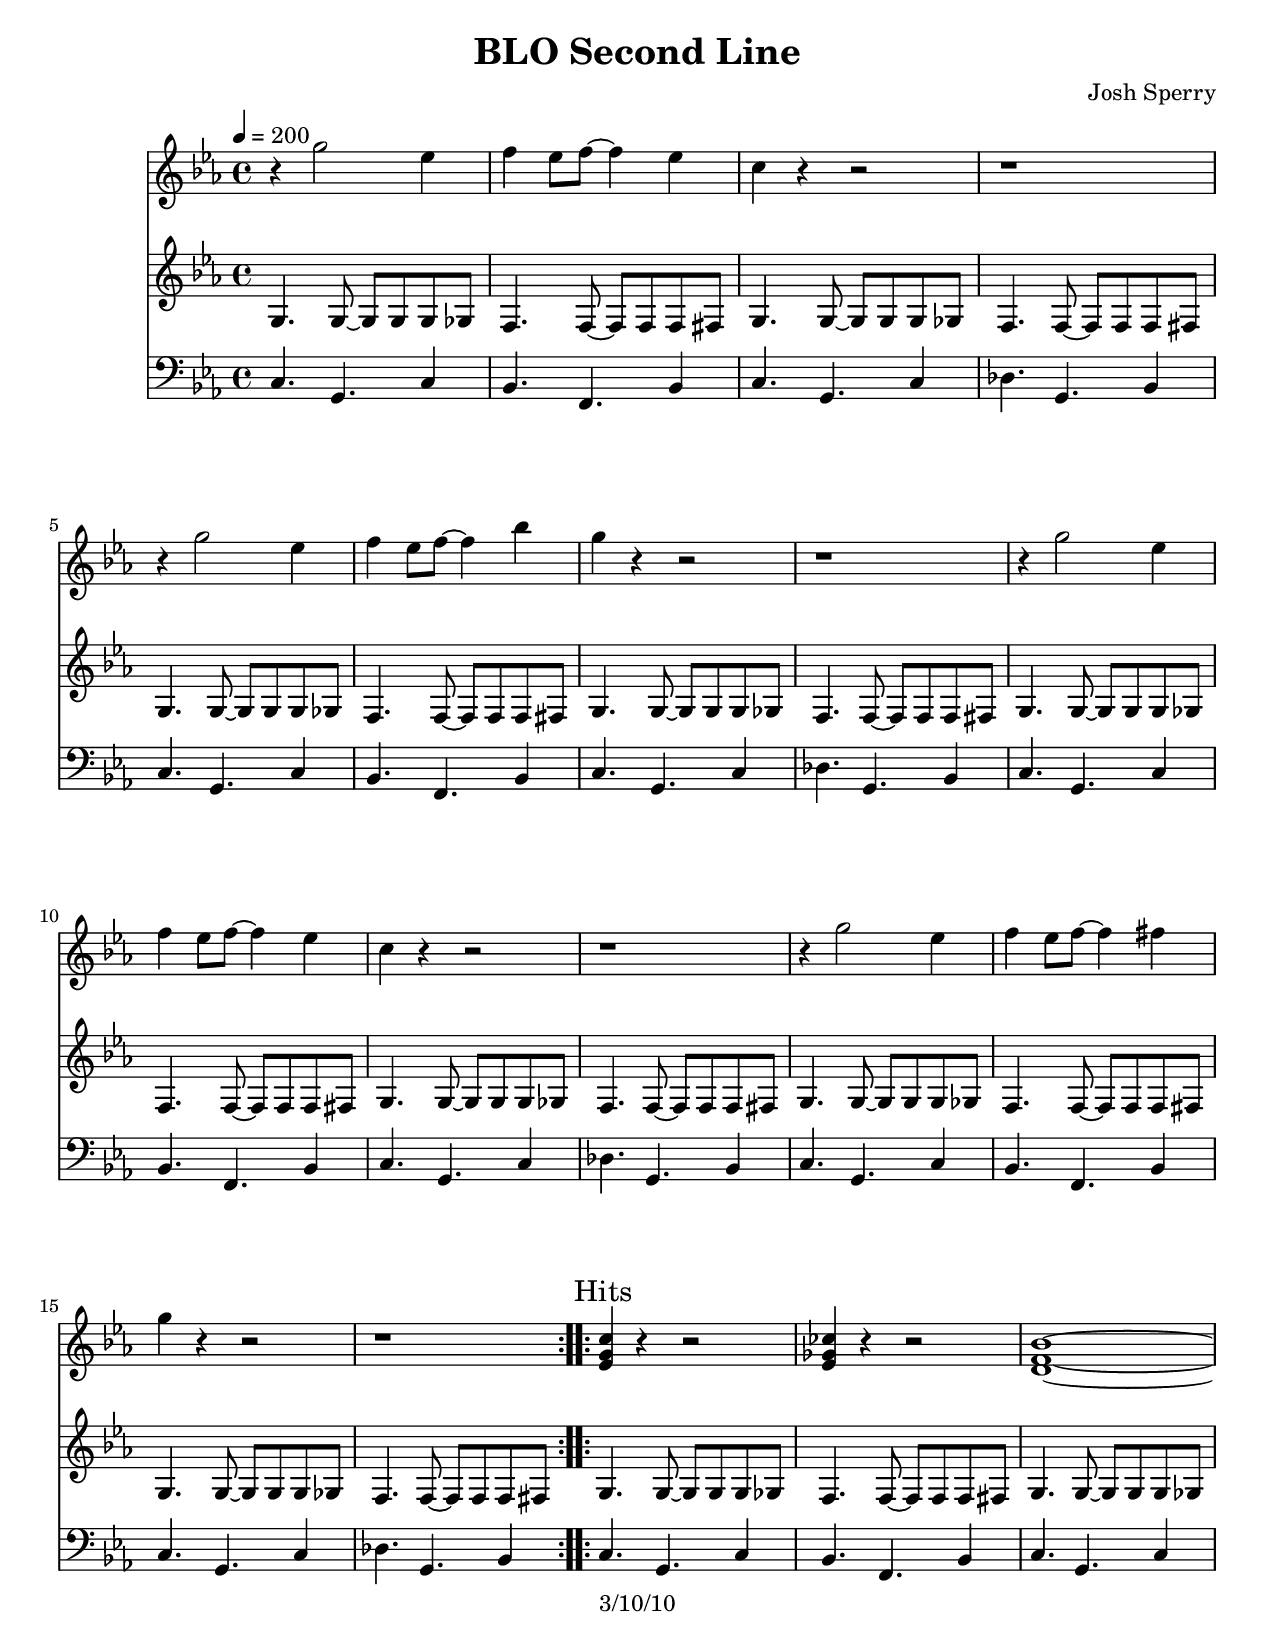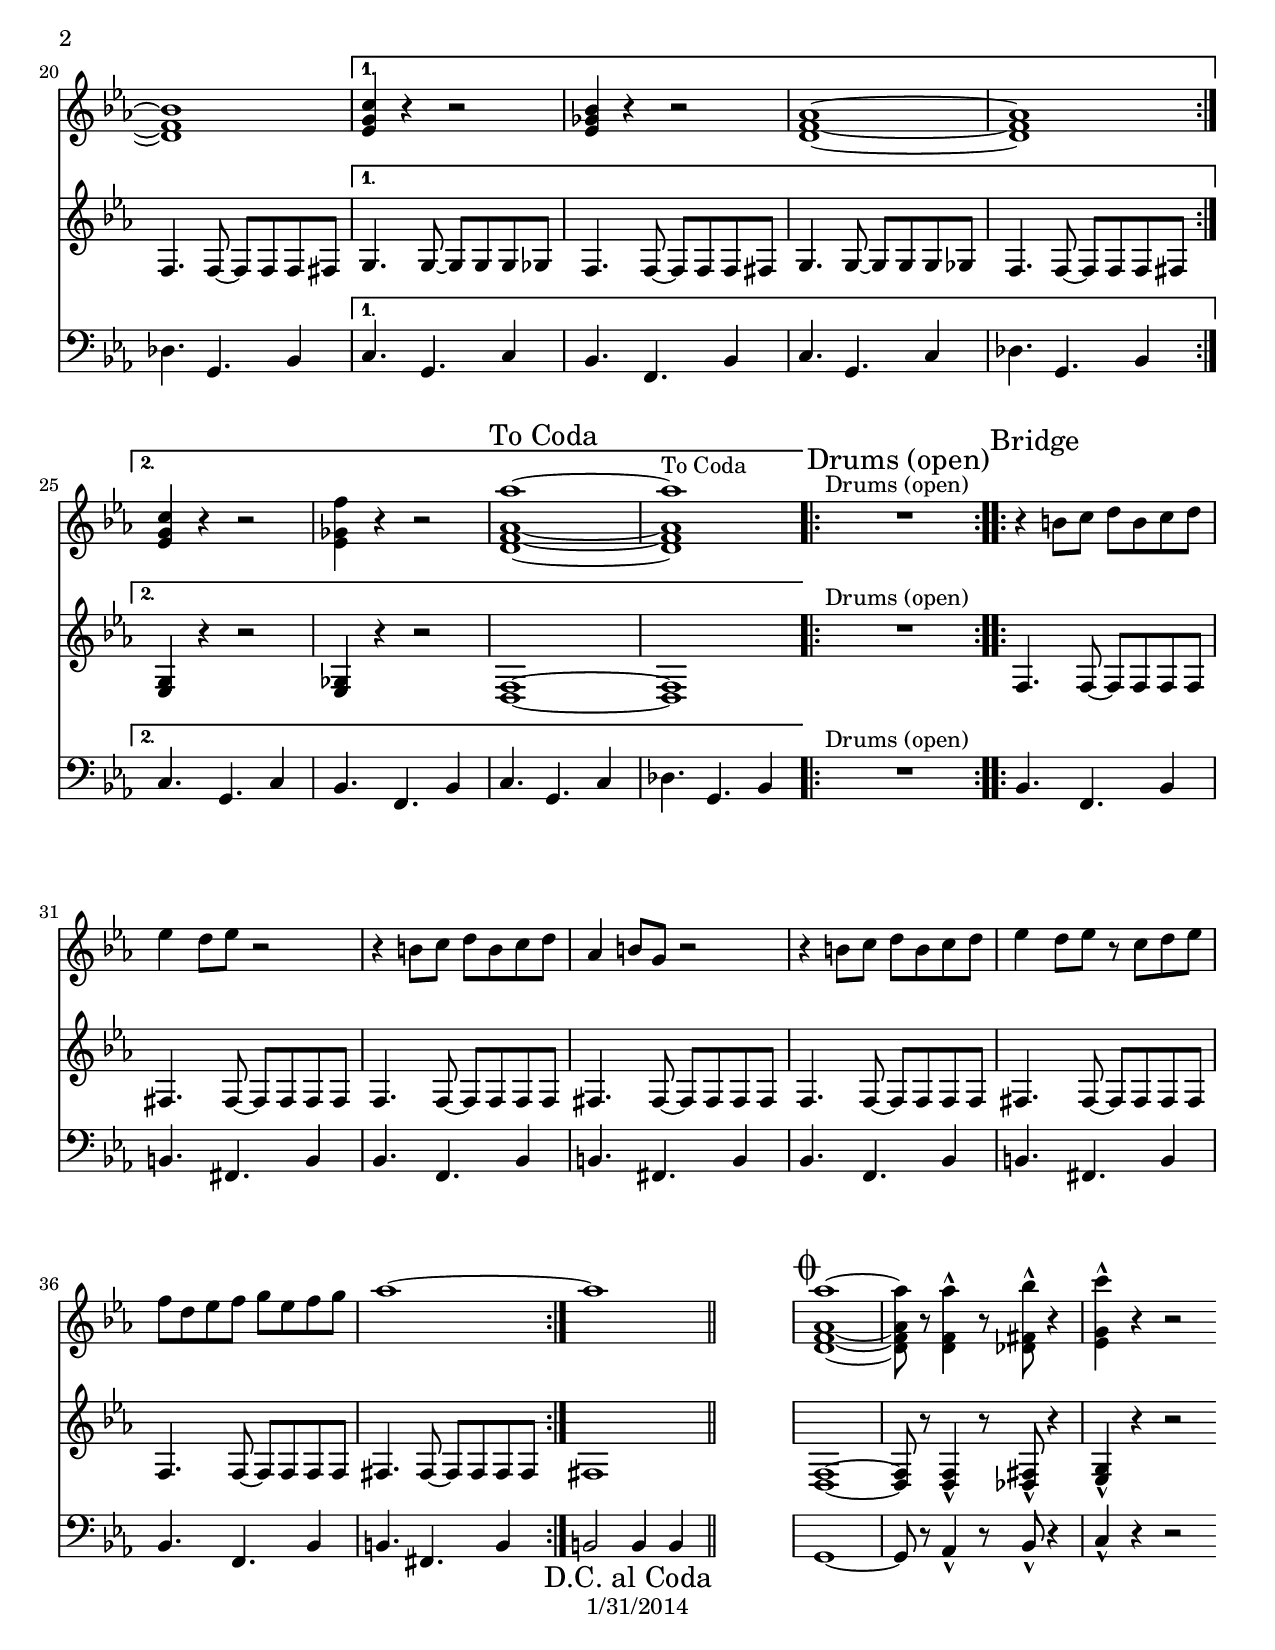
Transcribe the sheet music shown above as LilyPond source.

\version "2.12.1"

\header { 
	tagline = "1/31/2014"
	title = "BLO Second Line"
	composer = "Josh Sperry"
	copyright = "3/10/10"
	}
%description:Composed by BLO member Josh Sperry. Combines influences of the New Orleans Second Line and Eastern European street bands, particularly Roma influences.  Others hear some mambo (Tito Rodriguez and Horace Silver) influences as well.

%place before mark to position it at bottom right
markdownright = { \once \override Score.RehearsalMark #'break-visibility = #begin-of-line-invisible \once \override Score.RehearsalMark #'self-alignment-X = #RIGHT \once \override Score.RehearsalMark #'direction = #DOWN }


% music pieces

%part: melody
melody = {
	\relative c'' { \key c \minor
	\repeat volta 2 {
	r4 g'2 ees4 | f ees8 f~ f4 ees | c r4 r2 | r1 |
	r4 g'2 ees4 | f ees8 f~ f4 bes | g r4 r2 | r1 |
	r4 g2 ees4 | f ees8 f~ f4 ees | c r4 r2 | r1 |
	r4 g'2 ees4 | f ees8 f~ f4 fis | g r4 r2 | r1 |}

	\mark Hits
	\repeat volta 2 {
	<ees, g c>4 r r2 | <ees ges ces>4 r4 r2 | <d f bes>1~ | <d f bes>1 | }
	\alternative {
		{ <ees g c>4 r r2 | <ees ges bes>4 r4 r2 | <d f aes>1~ | <d f aes>1 | }
		{ <ees g c>4 r r2 | <ees ges f'>4 r4 r2 | <d f aes aes'>1~ | <d f aes aes'>1^\markup "To Coda"  | }
	}

	\repeat volta 2 { \textLengthOn r1^\markup { \center-align "Drums (open)" } \textLengthOff | }

	\mark Bridge
	\repeat volta 2 {
	r4 b'8 c d b c d | ees4 d8 ees r2 | r4 b8 c d b c d | aes4 b8 g r2 |
	r4 b8 c d b c d | ees4 d8 ees r c d ees | f d ees f g ees f g | aes1~ }
	aes1 | \bar "||" \markdownright \mark "D.C. al Coda"

	\stopStaff s1 | \startStaff %blank bar

	\mark \markup { \musicglyph #"scripts.coda" } 
	<d,, f aes aes'>1~ | <d f aes aes'>8 r8 <d f aes'>4-^ r8 <des fis bes'>8-^ r4 | <ees g c'>-^ r4 r2 | \bar "||"

  }
}

%part: tenor
tenor = { 
	\relative c { \key c \minor
	\repeat volta 2 {
	  \repeat unfold 8 {
		g'4. g8~ g g g ges | f4. f8~ f f f fis | }
	  }

	\mark Hits
	\repeat volta 2 { 
		g4. g8~ g g g ges | f4. f8~ f f f fis | g4. g8~ g g g ges | f4. f8~ f f f fis | }
	\alternative {
		{ g4. g8~ g g g ges | f4. f8~ f f f fis | g4. g8~ g g g ges | f4. f8~ f f f fis | }
		{ <ees g>4 r r2 | <ees ges>4 r4 r2 | \mark "To Coda" <d f>1~ | <d f>1 | }
	  }

	\mark "Drums (open)"
	\repeat volta 2 { \textLengthOn r1^\markup { \center-align "Drums (open)" } \textLengthOff | }

	\mark Bridge
	\repeat volta 2 {
	  \repeat unfold 4 {
		f4. f8~ f f f f | fis4. fis8~ fis fis fis fis | }
	}
	fis1 | \bar "||" \markdownright \mark "D.C. al Coda"

	\stopStaff s1 | \startStaff %blank bar

	\mark \markup { \musicglyph #"scripts.coda" } 
	<d f>1~ | <d f>8 r8 <d f>4-^ r8 <des fis>8-^ r4 | <ees g>-^ r4 r2 | \bar ".|"
  }
}

%part: bass
bass = { 
	\relative c { \key c \minor
	\repeat volta 2 {
	  \repeat unfold 4 {
		c4. g c4 | bes4. f bes4 | c4. g c4 | des4. g, bes4 | }
	  }

	\mark Hits
	\repeat volta 2 {
		c4. g c4 | bes4. f bes4 | c4. g c4 | des4. g, bes4 | }
	\alternative {
	  	{ c4. g c4 | bes4. f bes4 | c4. g c4 | des4. g, bes4 | }
	  	{ c4. g c4 | bes4. f bes4 | \mark "To Coda" c4. g c4 | des4. g, bes4 | }
	  }

	\mark "Drums (open)"
	\repeat volta 2 { \textLengthOn r1^\markup { \center-align "Drums (open)" } \textLengthOff | }

	\mark Bridge
	\repeat volta 2 {
	  \repeat unfold 4 {
		bes4. f bes4 | b4. fis b4 | }
	  }
	  b2 b4 b | \bar "||" \markdownright \mark "D.C. al Coda"
	
	\stopStaff s1 | \startStaff %blank bar

	\mark \markup { \musicglyph #"scripts.coda" } 
	g1~ | g8 r8 aes4-^ r8 bes8-^ r4 | c-^ r4 r2 | \bar ".|"
  }
}


%%Generated layout
#(set-default-paper-size "letter")
\book {
	\score { <<
			\set Score.markFormatter = #format-mark-box-numbers
			
		\new Staff \with { \consists "Volta_engraver" } {  \set Staff.midiInstrument = #"trumpet" \clef treble
			\tempo  4=200
			\override Score.RehearsalMark #'self-alignment-X = #LEFT
			\melody
		}
		\new Staff \with { \consists "Volta_engraver" } {  \set Staff.midiInstrument = #"trombone" \clef treble
			\override Score.RehearsalMark #'self-alignment-X = #LEFT
			\tenor
		}
		\new Staff \with { \consists "Volta_engraver" } {  \set Staff.midiInstrument = #"tuba" \clef bass
			\override Score.RehearsalMark #'self-alignment-X = #LEFT
			\bass
		}
	>> \layout { \context { \Score \remove "Volta_engraver" } } }  
}